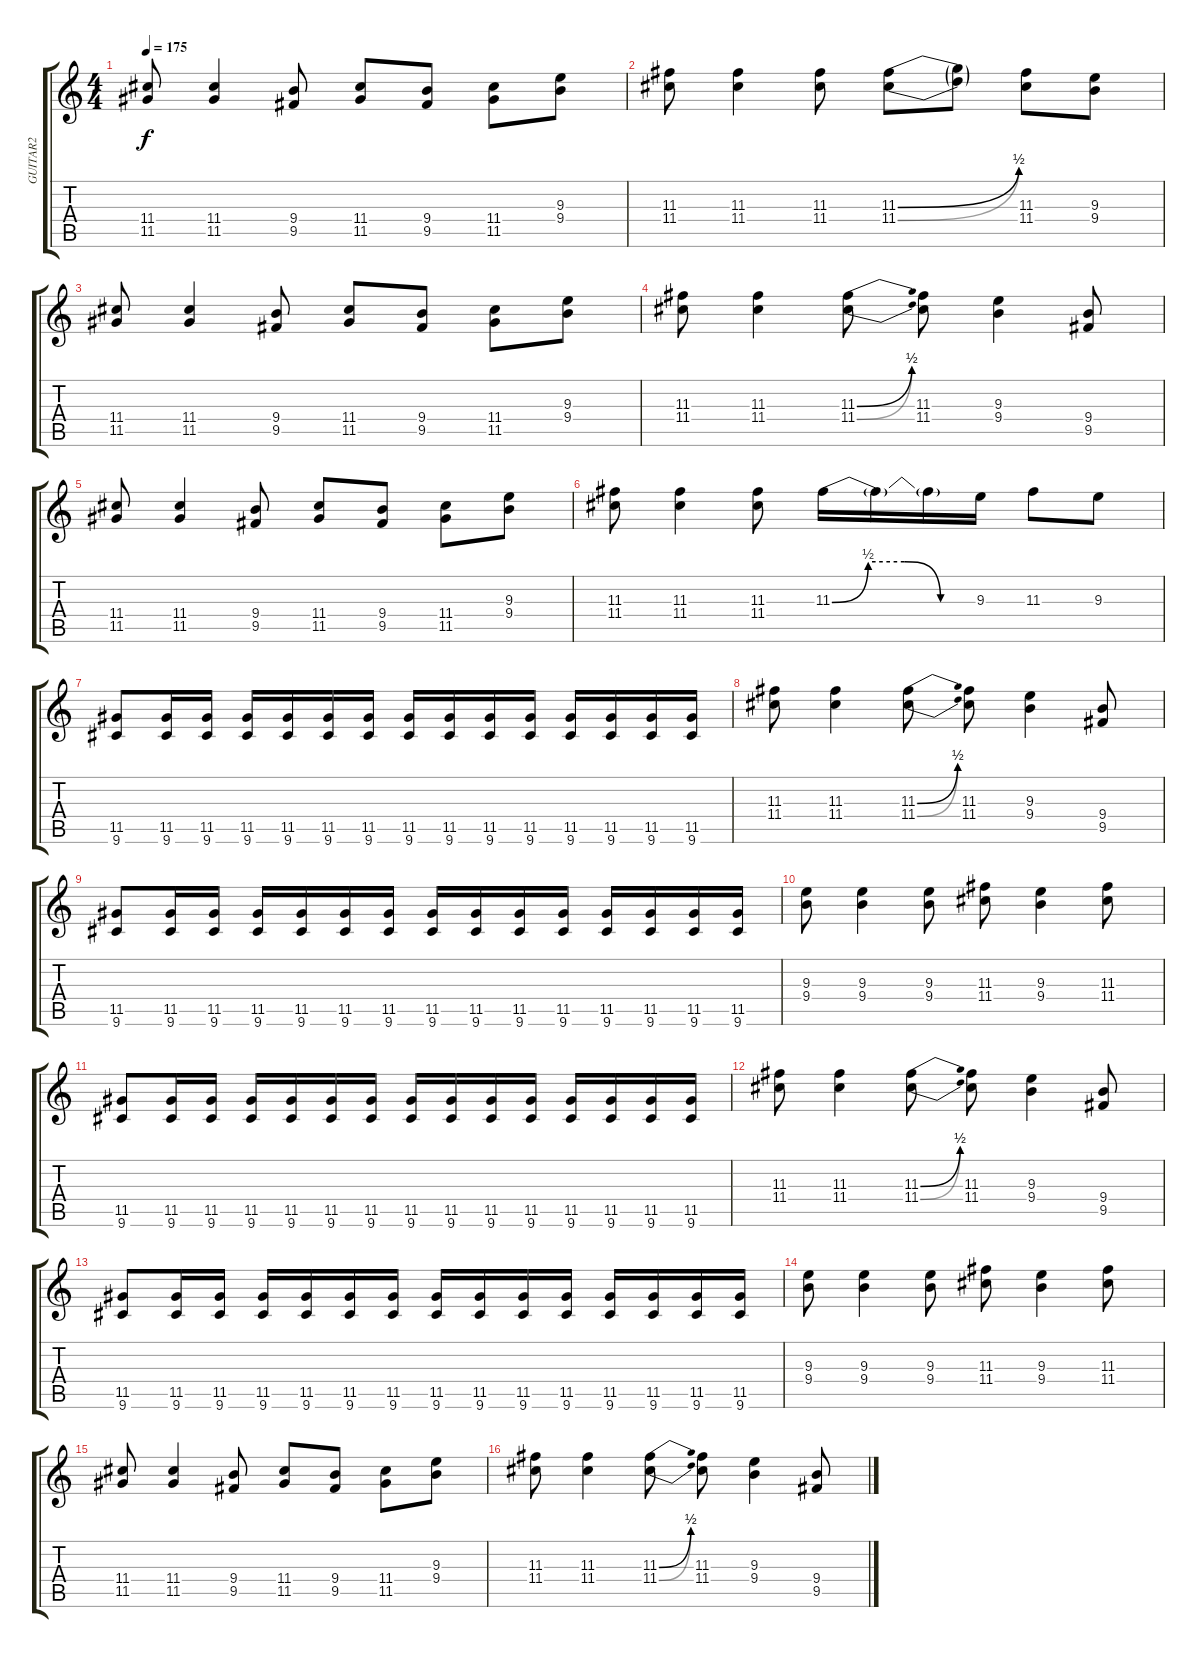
\track ("GUITAR2" "GUITAR2") {instrument distortionguitar}
\staff {score tabs}
\tuning (E4 B3 G3 D3 A2 E2) {hide}
\ts (4 4)
\tempo 175
\clef g2
\ks c
(11.4 11.5).8{dy f} (11.4 11.5).4 (9.4 9.5).8 (11.4 11.5).8 (9.4 9.5).8 (11.4 11.5).8 (9.3 9.4).8 |
(11.3 11.4).8 (11.3 11.4).4 (11.3 11.4).8 (11.3{be (bend 0 0 60 2)} 11.4{be (bend 0 0 60 2)}).8 (11.3{t} 11.4{t}).8 (11.3 11.4).8 (9.3 9.4).8 |
(11.4 11.5).8 (11.4 11.5).4 (9.4 9.5).8 (11.4 11.5).8 (9.4 9.5).8 (11.4 11.5).8 (9.3 9.4).8 |
(11.3 11.4).8 (11.3 11.4).4 (11.3{be (bend 0 0 60 2)} 11.4{be (bend 0 0 60 2)}).8 (11.3 11.4).8 (9.3 9.4).4 (9.4 9.5).8 |
(11.4 11.5).8 (11.4 11.5).4 (9.4 9.5).8 (11.4 11.5).8 (9.4 9.5).8 (11.4 11.5).8 (9.3 9.4).8 |
(11.3 11.4).8 (11.3 11.4).4 (11.3 11.4).8 11.3{be (custom 0 0 15 2 30 2 45 0 60 0)}.16 11.3{t}.16 11.3{t}.16 9.3.16 11.3.8 9.3.8 |
(11.5 9.6).8 (11.5 9.6).16 (11.5 9.6).16 (11.5 9.6).16 (11.5 9.6).16 (11.5 9.6).16 (11.5 9.6).16 (11.5 9.6).16 (11.5 9.6).16 (11.5 9.6).16 (11.5 9.6).16 (11.5 9.6).16 (11.5 9.6).16 (11.5 9.6).16 (11.5 9.6).16 |
(11.3 11.4).8 (11.3 11.4).4 (11.3{be (bend 0 0 60 2)} 11.4{be (bend 0 0 60 2)}).8 (11.3 11.4).8 (9.3 9.4).4 (9.4 9.5).8 |
(11.5 9.6).8 (11.5 9.6).16 (11.5 9.6).16 (11.5 9.6).16 (11.5 9.6).16 (11.5 9.6).16 (11.5 9.6).16 (11.5 9.6).16 (11.5 9.6).16 (11.5 9.6).16 (11.5 9.6).16 (11.5 9.6).16 (11.5 9.6).16 (11.5 9.6).16 (11.5 9.6).16 |
(9.3 9.4).8 (9.3 9.4).4 (9.3 9.4).8 (11.3 11.4).8 (9.3 9.4).4 (11.3 11.4).8 |
(11.5 9.6).8 (11.5 9.6).16 (11.5 9.6).16 (11.5 9.6).16 (11.5 9.6).16 (11.5 9.6).16 (11.5 9.6).16 (11.5 9.6).16 (11.5 9.6).16 (11.5 9.6).16 (11.5 9.6).16 (11.5 9.6).16 (11.5 9.6).16 (11.5 9.6).16 (11.5 9.6).16 |
(11.3 11.4).8 (11.3 11.4).4 (11.3{be (bend 0 0 60 2)} 11.4{be (bend 0 0 60 2)}).8 (11.3 11.4).8 (9.3 9.4).4 (9.4 9.5).8 |
(11.5 9.6).8 (11.5 9.6).16 (11.5 9.6).16 (11.5 9.6).16 (11.5 9.6).16 (11.5 9.6).16 (11.5 9.6).16 (11.5 9.6).16 (11.5 9.6).16 (11.5 9.6).16 (11.5 9.6).16 (11.5 9.6).16 (11.5 9.6).16 (11.5 9.6).16 (11.5 9.6).16 |
(9.3 9.4).8 (9.3 9.4).4 (9.3 9.4).8 (11.3 11.4).8 (9.3 9.4).4 (11.3 11.4).8 |
(11.4 11.5).8 (11.4 11.5).4 (9.4 9.5).8 (11.4 11.5).8 (9.4 9.5).8 (11.4 11.5).8 (9.3 9.4).8 |
(11.3 11.4).8 (11.3 11.4).4 (11.3{be (bend 0 0 60 2)} 11.4{be (bend 0 0 60 2)}).8 (11.3 11.4).8 (9.3 9.4).4 (9.4 9.5).8
